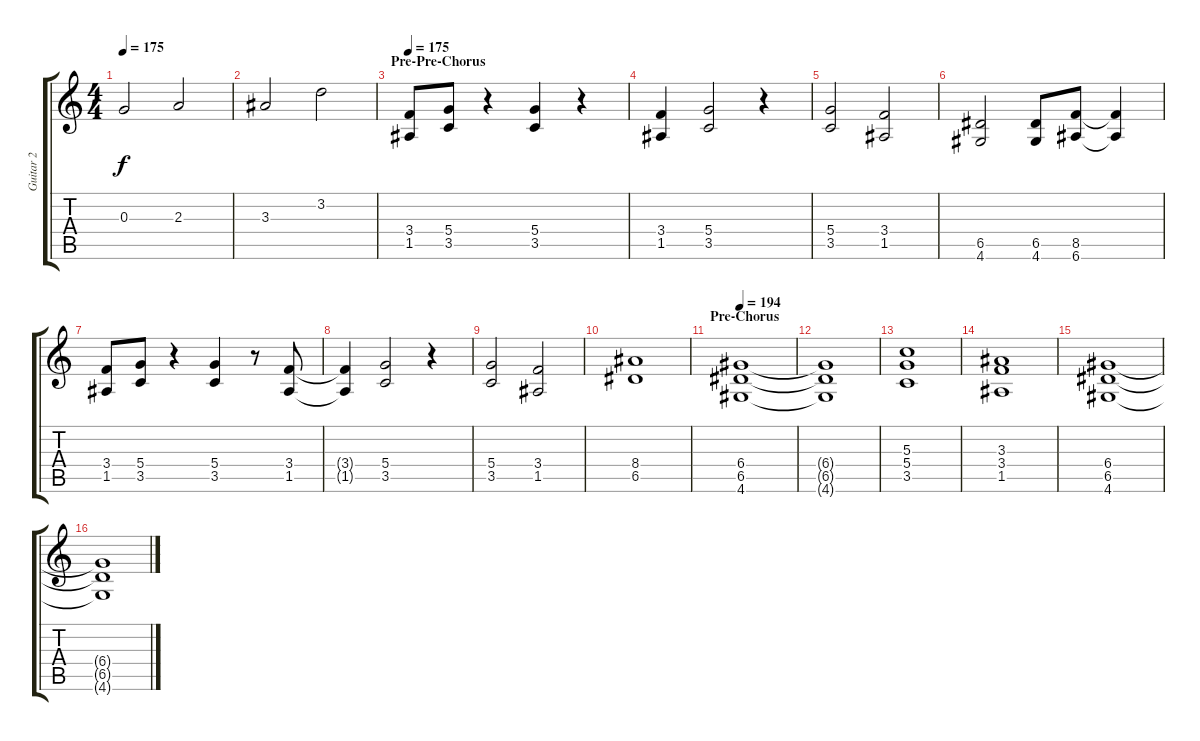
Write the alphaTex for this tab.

\track ("Guitar 2" "Guitar 2") {instrument overdrivenguitar}
\staff {score tabs}
\tuning (E4 B3 G3 D3 A2 E2) {hide}
\ts (4 4)
\tempo 175
\clef g2
\ks c
0.3.2{dy f} 2.3.2 |
3.3.2 3.2.2 |
\section ("" "Pre-Pre-Chorus")
\tempo 175
(3.4 1.5).8 (5.4 3.5).8 r.4 (5.4 3.5).4 r.4 |
(3.4 1.5).4 (5.4 3.5).2 r.4 |
(5.4 3.5).2 (3.4 1.5).2 |
(6.5 4.6).2 (6.5 4.6).8 (8.5 6.6).8 (8.5{t} 6.6{t}).4 |
(3.4 1.5).8 (5.4 3.5).8 r.4 (5.4 3.5).4 r.8 (3.4 1.5).8 |
(3.4{t} 1.5{t}).4 (5.4 3.5).2 r.4 |
(5.4 3.5).2 (3.4 1.5).2 |
(8.4 6.5).1 |
\section ("" "Pre-Chorus")
\tempo 194
(6.4 6.5 4.6).1 |
(6.4{t} 6.5{t} 4.6{t}).1 |
(5.3 5.4 3.5).1 |
(3.3 3.4 1.5).1 |
(6.4 6.5 4.6).1 |
(6.4{t} 6.5{t} 4.6{t}).1
